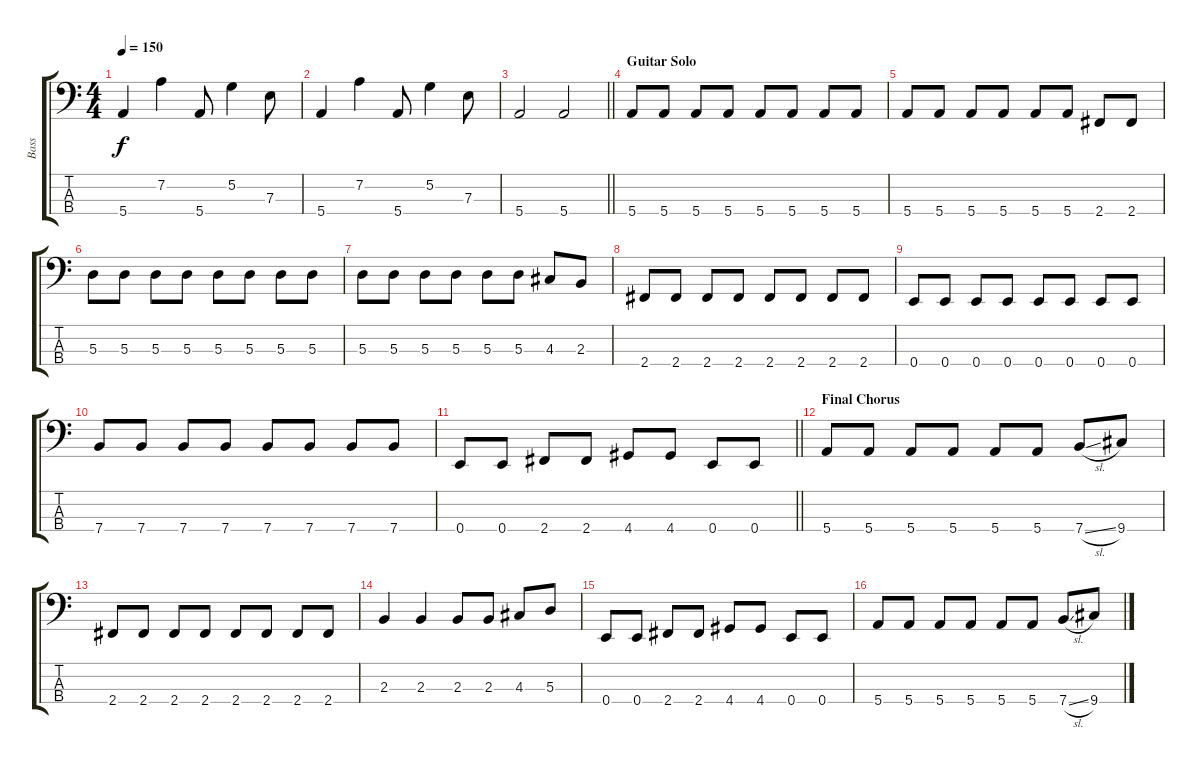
\track ("Bass" "Bass") {instrument electricbasspick}
\staff {score tabs}
\tuning (G2 D2 A1 E1) {hide}
\ts (4 4)
\tempo 150
\clef f4
\ks c
5.4.4{dy f} 7.2.4 5.4.8 5.2.4 7.3.8 |
5.4.4 7.2.4 5.4.8 5.2.4 7.3.8 |
\barLineRight lightlight
5.4.2 5.4.2 |
\section ("" "Guitar Solo")
5.4.8 5.4.8 5.4.8 5.4.8 5.4.8 5.4.8 5.4.8 5.4.8 |
5.4.8 5.4.8 5.4.8 5.4.8 5.4.8 5.4.8 2.4.8 2.4.8 |
5.3.8 5.3.8 5.3.8 5.3.8 5.3.8 5.3.8 5.3.8 5.3.8 |
5.3.8 5.3.8 5.3.8 5.3.8 5.3.8 5.3.8 4.3.8 2.3.8 |
2.4.8 2.4.8 2.4.8 2.4.8 2.4.8 2.4.8 2.4.8 2.4.8 |
0.4.8 0.4.8 0.4.8 0.4.8 0.4.8 0.4.8 0.4.8 0.4.8 |
7.4.8 7.4.8 7.4.8 7.4.8 7.4.8 7.4.8 7.4.8 7.4.8 |
\barLineRight lightlight
0.4.8 0.4.8 2.4.8 2.4.8 4.4.8 4.4.8 0.4.8 0.4.8 |
\section ("" "Final Chorus")
5.4.8 5.4.8 5.4.8 5.4.8 5.4.8 5.4.8 7.4{sl}.8 9.4.8 |
2.4.8 2.4.8 2.4.8 2.4.8 2.4.8 2.4.8 2.4.8 2.4.8 |
2.3.4 2.3.4 2.3.8 2.3.8 4.3.8 5.3.8 |
0.4.8 0.4.8 2.4.8 2.4.8 4.4.8 4.4.8 0.4.8 0.4.8 |
5.4.8 5.4.8 5.4.8 5.4.8 5.4.8 5.4.8 7.4{sl}.8 9.4.8
